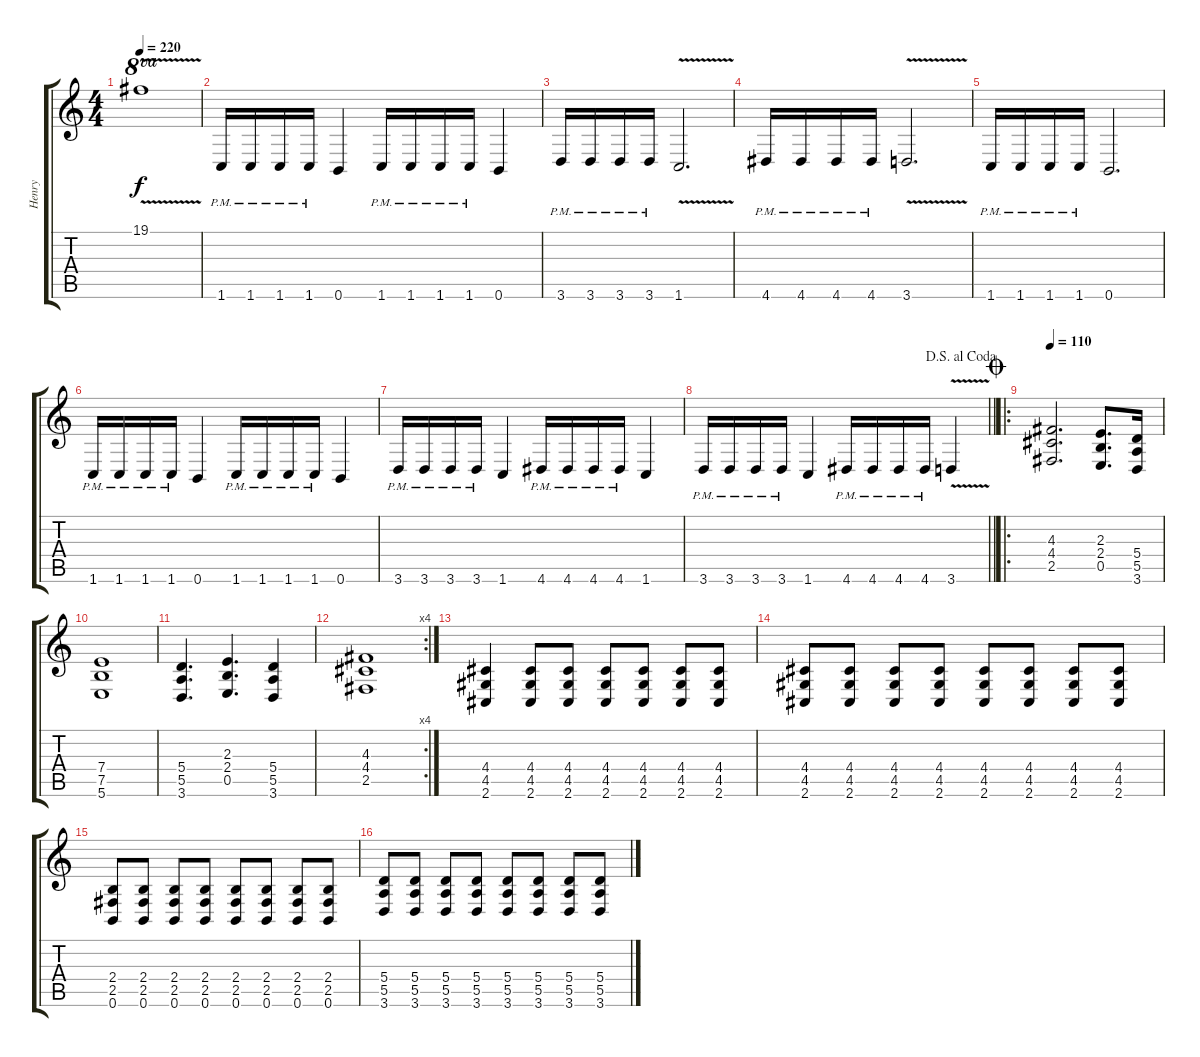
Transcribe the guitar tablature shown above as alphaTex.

\track ("Henry" "Henry") {instrument distortionguitar}
\staff {score tabs}
\tuning (B3 Gb3 D3 A2 E2 B1) {hide}
\ts (4 4)
\tempo 220
\clef g2
\ks c
19.1{v}.1{ot 8va dy f} |
1.6{pm}.16 1.6{pm}.16 1.6{pm}.16 1.6{pm}.16 0.6.4 1.6{pm}.16 1.6{pm}.16 1.6{pm}.16 1.6{pm}.16 0.6.4 |
3.6{pm}.16 3.6{pm}.16 3.6{pm}.16 3.6{pm}.16 1.6{v}.2{d} |
4.6{pm}.16 4.6{pm}.16 4.6{pm}.16 4.6{pm}.16 3.6{v}.2{d} |
1.6{pm}.16 1.6{pm}.16 1.6{pm}.16 1.6{pm}.16 0.6.2{d} |
1.6{pm}.16 1.6{pm}.16 1.6{pm}.16 1.6{pm}.16 0.6.4 1.6{pm}.16 1.6{pm}.16 1.6{pm}.16 1.6{pm}.16 0.6.4 |
3.6{pm}.16 3.6{pm}.16 3.6{pm}.16 3.6{pm}.16 1.6.4 4.6{pm}.16 4.6{pm}.16 4.6{pm}.16 4.6{pm}.16 1.6.4 |
\jump dalsegnoalcoda
\barLineRight lightlight
3.6{pm}.16 3.6{pm}.16 3.6{pm}.16 3.6{pm}.16 1.6.4 4.6{pm}.16 4.6{pm}.16 4.6{pm}.16 4.6{pm}.16 3.6{v}.4 |
\ro
\jump coda
\tempo 110
(4.3 4.4 2.5).2{d} (2.3 2.4 0.5).8{d} (5.4 5.5 3.6).16 |
(7.4 7.5 5.6).1 |
(5.4 5.5 3.6).4{d} (2.3 2.4 0.5).4{d} (5.4 5.5 3.6).4 |
\rc 4
(4.3 4.4 2.5).1 |
(4.4 4.5 2.6).4 (4.4 4.5 2.6).8 (4.4 4.5 2.6).8 (4.4 4.5 2.6).8 (4.4 4.5 2.6).8 (4.4 4.5 2.6).8 (4.4 4.5 2.6).8 |
(4.4 4.5 2.6).8 (4.4 4.5 2.6).8 (4.4 4.5 2.6).8 (4.4 4.5 2.6).8 (4.4 4.5 2.6).8 (4.4 4.5 2.6).8 (4.4 4.5 2.6).8 (4.4 4.5 2.6).8 |
(2.4 2.5 0.6).8 (2.4 2.5 0.6).8 (2.4 2.5 0.6).8 (2.4 2.5 0.6).8 (2.4 2.5 0.6).8 (2.4 2.5 0.6).8 (2.4 2.5 0.6).8 (2.4 2.5 0.6).8 |
(5.4 5.5 3.6).8 (5.4 5.5 3.6).8 (5.4 5.5 3.6).8 (5.4 5.5 3.6).8 (5.4 5.5 3.6).8 (5.4 5.5 3.6).8 (5.4 5.5 3.6).8 (5.4 5.5 3.6).8
